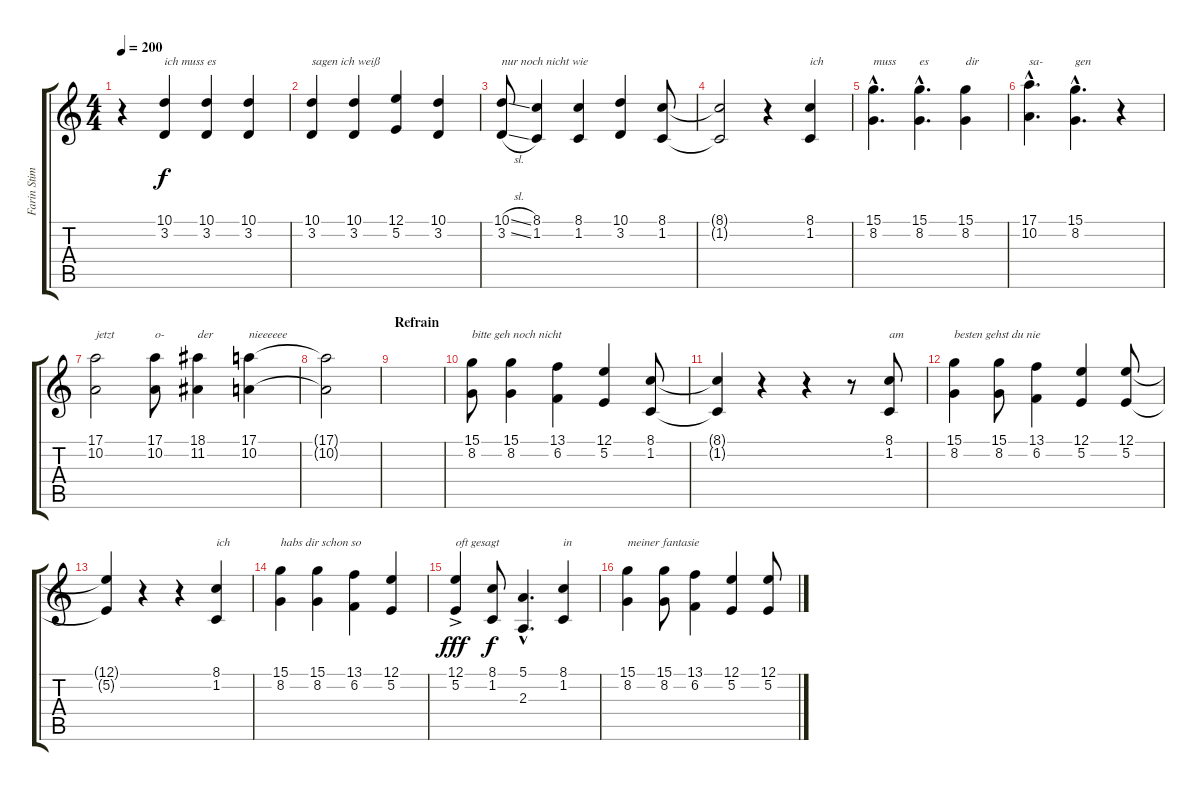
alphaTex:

\track ("Farin Stimme" "Farin Stim") {instrument flute}
\staff {score tabs}
\tuning (E4 B3 G3 D3 A2 E2) {hide}
\ts (4 4)
\tempo 200
\clef g2
\ks c
r.4{dy f} (10.1 3.2).4{txt "ich muss es"} (10.1 3.2).4 (10.1 3.2).4 |
(10.1 3.2).4{txt "sagen ich weiß"} (10.1 3.2).4 (12.1 5.2).4 (10.1 3.2).4 |
(10.1{sl} 3.2{sl}).8{txt "nur noch nicht wie"} (8.1 1.2).4 (8.1 1.2).4 (10.1 3.2).4 (8.1 1.2).8 |
(8.1{t} 1.2{t}).2 r.4 (8.1 1.2).4{txt "ich"} |
(15.1{hac} 8.2{hac}).4{d txt "muss "} (15.1{hac} 8.2{hac}).4{d txt "es"} (15.1 8.2).4{txt "dir"} |
(17.1{hac} 10.2{hac}).4{d txt "sa-"} (15.1{hac} 8.2{hac}).4{d txt "gen"} r.4 |
(17.1 10.2).2{txt "jetzt "} (17.1 10.2).8{txt "o-"} (18.1 11.2).4{txt "der"} (17.1 10.2).4{txt "nieeeeee"} |
(17.1{t} 10.2{t}).2 |
\section ("" "Refrain")
|
(15.1 8.2).8{txt "bitte geh noch nicht"} (15.1 8.2).4 (13.1 6.2).4 (12.1 5.2).4 (8.1 1.2).8 |
(8.1{t} 1.2{t}).4 r.4 r.4 r.8 (8.1 1.2).8{txt "am"} |
(15.1 8.2).4{txt "besten gehst du nie"} (15.1 8.2).8 (13.1 6.2).4 (12.1 5.2).4 (12.1 5.2).8 |
(12.1{t} 5.2{t}).4 r.4 r.4 (8.1 1.2).4{txt "ich"} |
(15.1 8.2).4{txt "habs dir schon so"} (15.1 8.2).4 (13.1 6.2).4 (12.1 5.2).4 |
(12.1 5.2{ac}).4{txt "oft gesagt" dy fff} (8.1 1.2).8{dy f} (5.1{hac} 2.3{hac}).4{d} (8.1 1.2).4{txt "in"} |
(15.1 8.2).4{txt "meiner fantasie"} (15.1 8.2).8 (13.1 6.2).4 (12.1 5.2).4 (12.1 5.2).8
